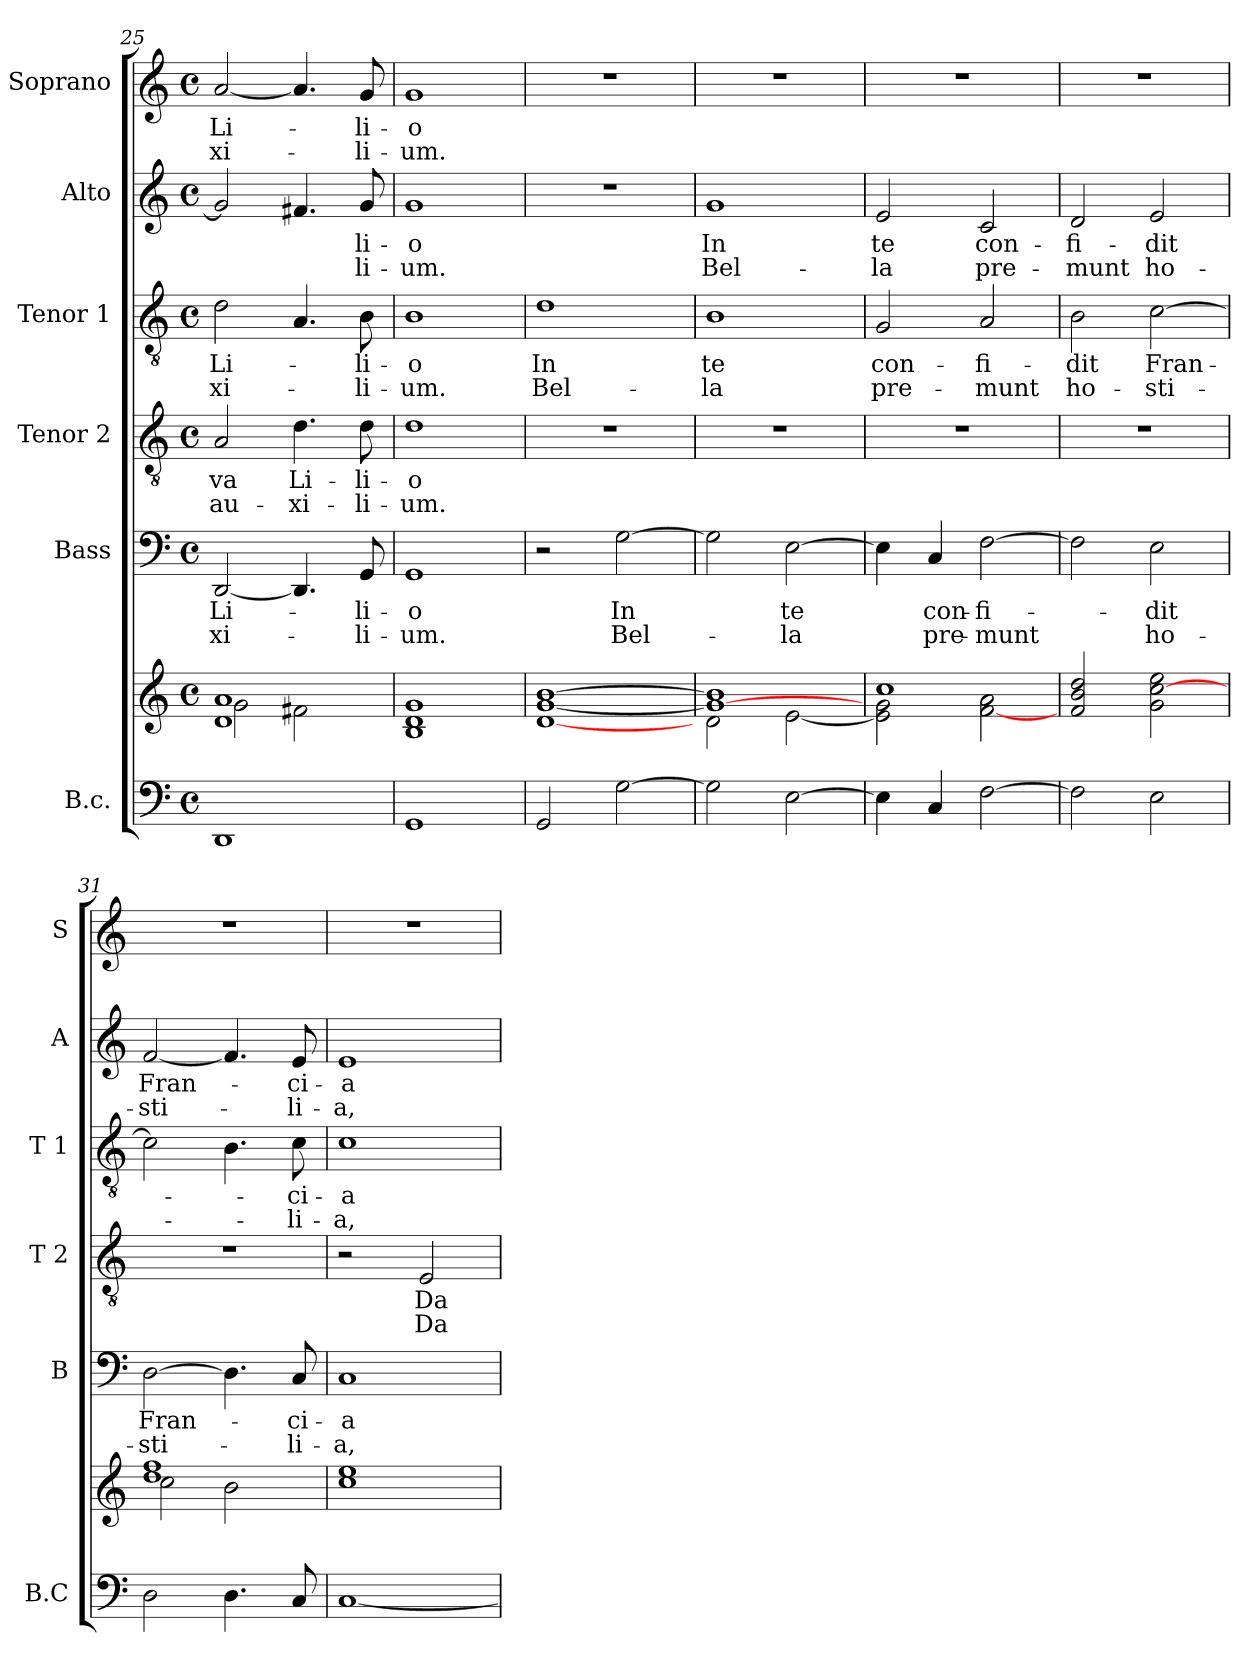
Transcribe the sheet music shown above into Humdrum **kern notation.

**kern	**kern	**kern	**text	**text	**kern	**text	**text	**kern	**text	**text	**kern	**text	**text	**kern	**text	**text
*part6	*part6	*part5	*part5	*part5	*part4	*part4	*part4	*part3	*part3	*part3	*part2	*part2	*part2	*part1	*part1	*part1
*staff7	*staff6	*staff5	*staff5	*staff5	*staff4	*staff4	*staff4	*staff3	*staff3	*staff3	*staff2	*staff2	*staff2	*staff1	*staff1	*staff1
*I"B.c.	*	*I"Bass	*	*	*I"Tenor 2	*	*	*I"Tenor 1	*	*	*I"Alto	*	*	*I"Soprano	*	*
*I'B.C	*	*I'B	*	*	*I'T 2	*	*	*I'T 1	*	*	*I'A	*	*	*I'S	*	*
*clefF4	*clefG2	*clefF4	*	*	*clefGv2	*	*	*clefGv2	*	*	*clefG2	*	*	*clefG2	*	*
*k[]	*k[]	*k[]	*	*	*k[]	*	*	*k[]	*	*	*k[]	*	*	*k[]	*	*
*C:	*C:	*C:	*	*	*C:	*	*	*C:	*	*	*C:	*	*	*C:	*	*
*M4/4	*M4/4	*M4/4	*	*	*M4/4	*	*	*M4/4	*	*	*M4/4	*	*	*M4/4	*	*
*met(c)	*met(c)	*met(c)	*	*	*met(c)	*	*	*met(c)	*	*	*met(c)	*	*	*met(c)	*	*
=25	=25	=25	=25	=25	=25	=25	=25	=25	=25	=25	=25	=25	=25	=25	=25	=25
*	*^	*	*	*	*	*	*	*	*	*	*	*	*	*	*	*
!	!	!	!	!LO:LY:b	!LO:LY:b	!	!LO:LY:b	!LO:LY:b	!	!LO:LY:b	!LO:LY:b	!	!	!	!	!LO:LY:b	!LO:LY:b
1DD	1d! 1a!	2g!\	[2DD/	Li-	-xi-	2A/	-va	au-	2d\	Li-	-xi-	2g/]	.	.	[2a/	Li-	-xi-
!	!	!	!	!	!	!	!LO:LY:b	!LO:LY:b	!	!	!	!	!	!	!	!	!
.	.	2f#X!\	4.DD/]	.	.	4.d\	Li-	-xi-	4.A/	.	.	4.f#X/	.	.	4.a/]	.	.
!	!	!	!	!LO:LY:b	!LO:LY:b	!	!LO:LY:b	!LO:LY:b	!	!LO:LY:b	!LO:LY:b	!	!LO:LY:b	!LO:LY:b	!	!LO:LY:b	!LO:LY:b
.	.	.	8GG/	-li-	-li-	8d\	-li-	-li-	8B\	-li-	-li-	8g/	-li-	-li-	8g/	-li-	-li-
*	*v	*v	*	*	*	*	*	*	*	*	*	*	*	*	*	*	*
!!LO:LB:g=z
=26	=26	=26	=26	=26	=26	=26	=26	=26	=26	=26	=26	=26	=26	=26	=26	=26
!	!	!	!LO:LY:b	!LO:LY:b	!	!LO:LY:b	!LO:LY:b	!	!LO:LY:b	!LO:LY:b	!	!LO:LY:b	!LO:LY:b	!	!LO:LY:b	!LO:LY:b
1GG	1B! 1d! 1g!	1GG	-o	-um.	1d	-o	-um.	1B	-o	-um.	1g	-o	-um.	1g	-o	-um.
=27	=27	=27	=27	=27	=27	=27	=27	=27	=27	=27	=27	=27	=27	=27	=27	=27
!	!	!	!	!	!	!	!	!	!LO:LY:b	!LO:LY:b	!	!	!	!	!	!
2GG/	[1d! [1g! [1b!	2r	.	.	1r	.	.	1d	In	Bel-	1r	.	.	1r	.	.
!	!	!	!LO:LY:b	!LO:LY:b	!	!	!	!	!	!	!	!	!	!	!	!
[2G\	.	[2G\	In	Bel-	.	.	.	.	.	.	.	.	.	.	.	.
=28	=28	=28	=28	=28	=28	=28	=28	=28	=28	=28	=28	=28	=28	=28	=28	=28
*	*^	*	*	*	*	*	*	*	*	*	*	*	*	*	*	*
!	!	!	!	!	!	!	!	!	!	!LO:LY:b	!LO:LY:b	!	!LO:LY:b	!LO:LY:b	!	!	!
2G\]	1g!_ 1b!]	2d!\	2G\]	.	.	1r	.	.	1B	te	-la	1g	In	Bel-	1r	.	.
!	!	!	!	!LO:LY:b	!LO:LY:b	!	!	!	!	!	!	!	!	!	!	!	!
[2E\	.	[<2e!\	[2E\	te	-la	.	.	.	.	.	.	.	.	.	.	.	.
=29	=29	=29	=29	=29	=29	=29	=29	=29	=29	=29	=29	=29	=29	=29	=29	=29	=29
!	!	!	!	!	!	!	!	!	!	!LO:LY:b	!LO:LY:b	!	!LO:LY:b	!LO:LY:b	!	!	!
4E\]	1cc!	2e!\] 2g!\	4E\]	.	.	1r	.	.	2G/	con-	pre-	2e/	te	-la	1r	.	.
!	!	!	!	!LO:LY:b	!LO:LY:b	!	!	!	!	!	!	!	!	!	!	!	!
4C/	.	.	4C/	con-	pre-	.	.	.	.	.	.	.	.	.	.	.	.
!	!	!	!	!LO:LY:b	!LO:LY:b	!	!	!	!	!LO:LY:b	!LO:LY:b	!	!LO:LY:b	!LO:LY:b	!	!	!
[2F\	.	[<2f!\ 2a!\	[2F\	-fi-	-munt	.	.	.	2A/	-fi-	-munt	2c/	con-	pre-	.	.	.
=30	=30	=30	=30	=30	=30	=30	=30	=30	=30	=30	=30	=30	=30	=30	=30	=30	=30
!	!	!	!	!	!	!	!	!	!	!LO:LY:b	!LO:LY:b	!	!LO:LY:b	!LO:LY:b	!	!	!
*	*v	*v	*	*	*	*	*	*	*	*	*	*	*	*	*	*	*
2F\]	2f!/ 2b!/ 2dd!/	2F\]	.	.	1r	.	.	2B\	-dit	ho-	2d/	-fi-	-munt	1r	.	.
!	!	!	!LO:LY:b	!LO:LY:b	!	!	!	!	!LO:LY:b	!LO:LY:b	!	!LO:LY:b	!LO:LY:b	!	!	!
2E\	2g!\ [2cc!\ 2ee!\	2E\	-dit	ho-	.	.	.	[2c\	Fran-	-sti-	2e/	-dit	ho-	.	.	.
=31	=31	=31	=31	=31	=31	=31	=31	=31	=31	=31	=31	=31	=31	=31	=31	=31
*	*^	*	*	*	*	*	*	*	*	*	*	*	*	*	*	*
!	!	!	!	!LO:LY:b	!LO:LY:b	!	!	!	!	!	!	!	!LO:LY:b	!LO:LY:b	!	!	!
2D\	1dd! 1ff!	2cc!\	[2D\	Fran-	-sti-	1r	.	.	2c\]	.	.	[2f/	Fran-	-sti-	1r	.	.
4.D\	.	2b!\	4.D\]	.	.	.	.	.	4.B\	.	.	4.f/]	.	.	.	.	.
!	!	!	!	!LO:LY:b	!LO:LY:b	!	!	!	!	!LO:LY:b	!LO:LY:b	!	!LO:LY:b	!LO:LY:b	!	!	!
8C/	.	.	8C/	-ci-	-li-	.	.	.	8c\	-ci-	-li-	8e/	-ci-	-li-	.	.	.
*	*v	*v	*	*	*	*	*	*	*	*	*	*	*	*	*	*	*
=32	=32	=32	=32	=32	=32	=32	=32	=32	=32	=32	=32	=32	=32	=32	=32	=32
!	!	!	!LO:LY:b	!LO:LY:b	!	!	!	!	!LO:LY:b	!LO:LY:b	!	!LO:LY:b	!LO:LY:b	!	!	!
[1C	1cc! 1ee!	1C	-a	-a,	2r	.	.	1c	-a	-a,	1e	-a	-a,	1r	.	.
!	!	!	!	!	!	!LO:LY:b	!LO:LY:b	!	!	!	!	!	!	!	!	!
.	.	.	.	.	2E/	Da	Da	.	.	.	.	.	.	.	.	.
=	=	=	=	=	=	=	=	=	=	=	=	=	=	=	=	=
*-	*-	*-	*-	*-	*-	*-	*-	*-	*-	*-	*-	*-	*-	*-	*-	*-
